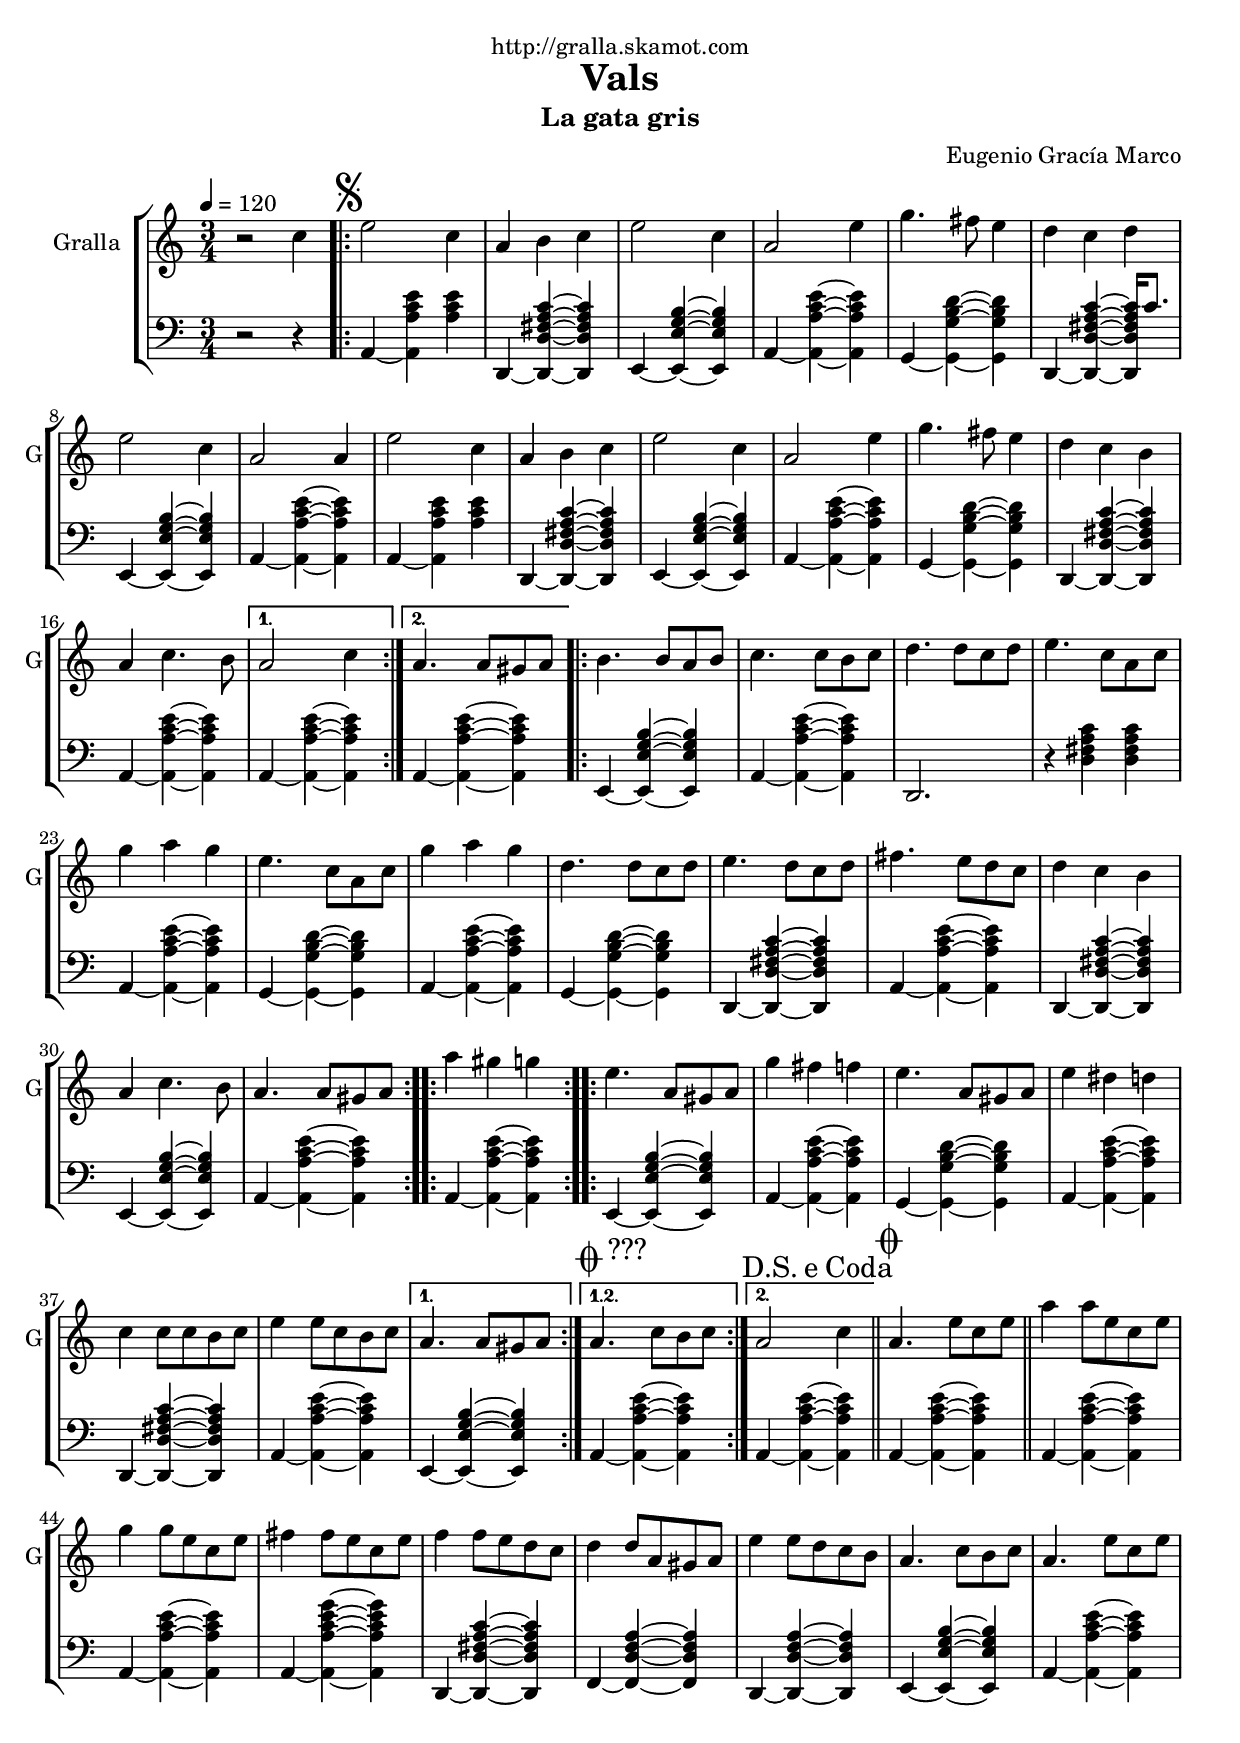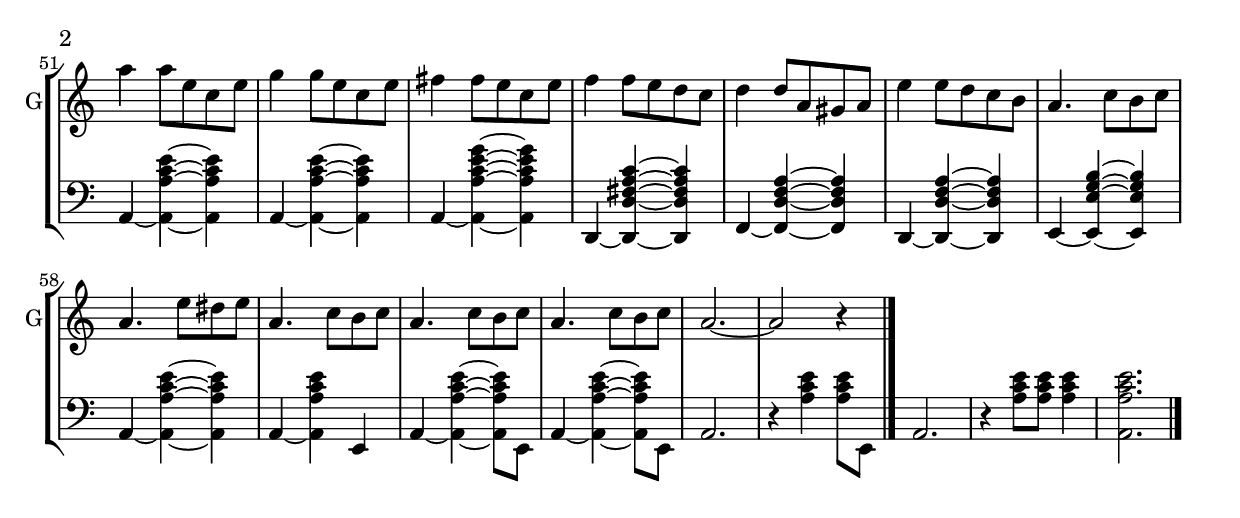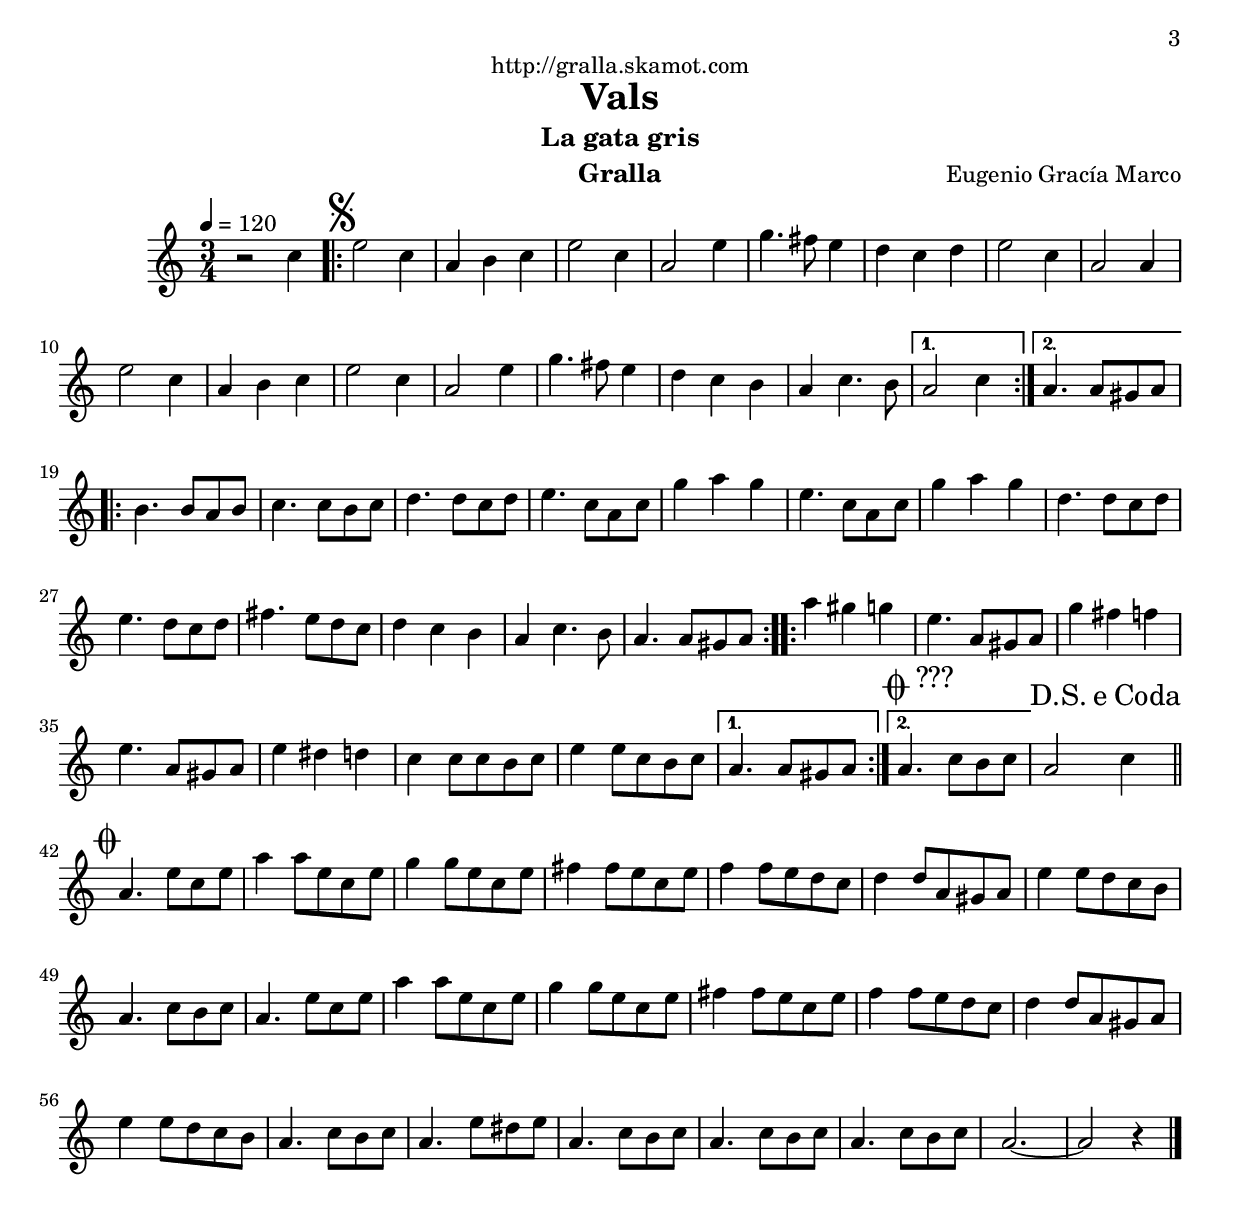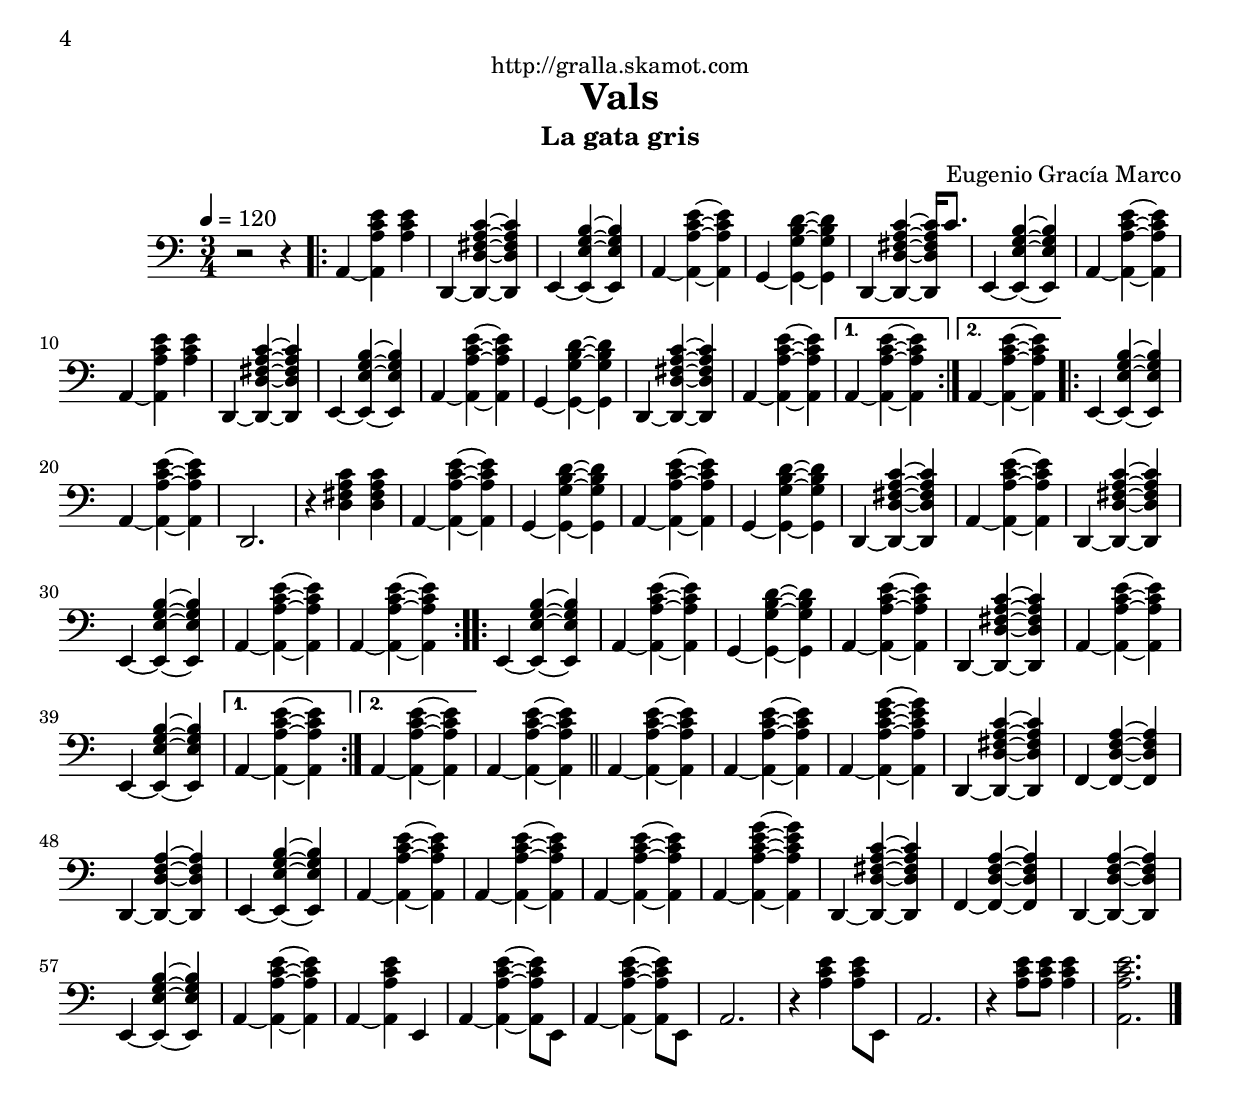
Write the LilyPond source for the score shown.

\version "2.16.2"

\header {
  dedication="http://gralla.skamot.com"
  title="Vals"
  subtitle="La gata gris"
  subsubtitle=""
  poet=""
  meter=""
  piece=""
  composer="Eugenio Gracía Marco"
  arranger=""
  opus=""
  instrument=""
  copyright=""
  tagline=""
}

liniaroAa =
\relative c''
{
  \tempo 4=120
  \clef treble
  \key c \major
  \time 3/4
  r2 c4  |
  \repeat volta 2 { \mark \markup {\musicglyph #"scripts.segno"} e2 c4  |
  a4 b c  |
  e2 c4  |
  %05
  a2 e'4  |
  g4. fis8 e4  |
  d4 c d  |
  e2 c4  |
  a2 a4  |
  %10
  e'2 c4  |
  a4 b c  |
  e2 c4  |
  a2 e'4  |
  g4. fis8 e4  |
  %15
  d4 c b  |
  a4 c4. b8 }
  \alternative { { a2 c4 }
  { a4. a8 gis a } }
  \repeat volta 2 { b4. b8 a b  |
  %20
  c4. c8 b c  |
  d4. d8 c d  |
  e4. c8 a c  |
  g'4 a g  |
  e4. c8 a c  |
  %25
  g'4 a g  |
  d4. d8 c d  |
  e4. d8 c d  |
  fis4. e8 d c  |
  d4 c b  |
  %30
  a4 c4. b8  |
  a4. a8 gis a  | }
  \repeat volta 2 { a'4 gis g  |
  e4. a,8 gis a  |
  g'4 fis f  |
  %35
  e4. a,8 gis a  |
  e'4 dis d  |
  c4 c8 c b c  |
  e4 e8 c b c }
  \alternative { { a4. a8 gis a }
  %40
  { \mark \markup {\musicglyph #"scripts.coda" ???} a4. c8 b c } }
  \mark \markup {D.S. e Coda} a2 c4  \bar "||"
  \mark \markup {\musicglyph #"scripts.coda"} a4. e'8 c e  |
  a4 a8 e c e  |
  g4 g8 e c e  |
  %45
  fis4 fis8 e c e  |
  f4 f8 e d c  |
  d4 d8 a gis a  |
  e'4 e8 d c b  |
  a4. c8 b c  |
  %50
  a4. e'8 c e  |
  a4 a8 e c e  |
  g4 g8 e c e  |
  fis4 fis8 e c e  |
  f4 f8 e d c  |
  %55
  d4 d8 a gis a  |
  e'4 e8 d c b  |
  a4. c8 b c  |
  a4. e'8 dis e  |
  a,4. c8 b c  |
  %60
  a4. c8 b c  |
  a4. c8 b c  |
  a2. ~  |
  a2 r4  \bar "|."
}

liniaroAb =
\relative a,
{
  \tempo 4=120
  \clef bass
  \key c \major
  \time 3/4
  r2 r4  |
  \repeat volta 2 { a4 ~ <a a' c e> <a' c e>  |
  d,,4 ~ <d d' fis a c> ~ <d d' fis a c>  |
  e4 ~ <e e' g b> ~ <e e' g b>  |
  %05
  a4 ~ <a a' c e> ~ <a a' c e>  |
  g4 ~ <g g' b d> ~ <g g' b d>  |
  d4 ~ <d d' fis a c> ~ <d d' fis a c>16 c''8.  |
  e,,4 ~ <e e' g b> ~ <e e' g b>  |
  a4 ~ <a a' c e> ~ <a a' c e>  |
  %10
  a4 ~ <a a' c e> <a' c e>  |
  d,,4 ~ <d d' fis a c> ~ <d d' fis a c>  |
  e4 ~ <e e' g b> ~ <e e' g b>  |
  a4 ~ <a a' c e> ~ <a a' c e>  |
  g4 ~ <g g' b d> ~ <g g' b d>  |
  %15
  d4 ~ <d d' fis a c> ~ <d d' fis a c>  |
  a'4 ~ <a a' c e> ~ <a a' c e> }
  \alternative { { a4 ~ <a a' c e> ~ <a a' c e> }
  { a4 ~ <a a' c e> ~ <a a' c e> } }
  \repeat volta 2 { e4 ~ <e e' g b> ~ <e e' g b>  |
  %20
  a4 ~ <a a' c e> ~ <a a' c e>  |
  d,2. r4 <d' fis a c> <d fis a c>  | % troigo!
  a4 ~ <a a' c e> ~ <a a' c e>  |
  g4 ~ <g g' b d> ~ <g g' b d>  |
  a4 ~ <a a' c e> ~ <a a' c e>  |
  %25
  g4 ~ <g g' b d> ~ <g g' b d>  |
  d4 ~ <d d' fis a c> ~ <d d' fis a c>  |
  a'4 ~ <a a' c e> ~ <a a' c e>  |
  d,4 ~ <d d' fis a c> ~ <d d' fis a c>  |
  e4 ~ <e e' g b> ~ <e e' g b>  |
  %30
  a4 ~ <a a' c e> ~ <a a' c e>  |
  a4 ~ <a a' c e> ~ <a a' c e>  | }
  \repeat volta 2 { e4 ~ <e e' g b> ~ <e e' g b>  |
  a4 ~ <a a' c e> ~ <a a' c e>  |
  g4 ~ <g g' b d> ~ <g g' b d>  |
  %35
  a4 ~ <a a' c e> ~ <a a' c e>  |
  d,4 ~ <d d' fis a c> ~ <d d' fis a c>  |
  a'4 ~ <a a' c e> ~ <a a' c e>  |
  e4 ~ <e e' g b> ~ <e e' g b> }
  \alternative { { a4 ~ <a a' c e> ~ <a a' c e> }
  %40
  { a4 ~ <a a' c e> ~ <a a' c e> } }
  a4 ~ <a a' c e> ~ <a a' c e>  \bar "||"
  a4 ~ <a a' c e> ~ <a a' c e>  |
  a4 ~ <a a' c e> ~ <a a' c e>  |
  a4 ~ <a a' c e g> ~ <a a' c e g>  |
  %45
  d,4 ~ <d d' fis a c> ~ <d d' fis a c>  |
  f4 ~ <f d' f a> ~ <f d' f a>  |
  d4 ~ <d d' f a> ~ <d d' f a>  |
  e4 ~ <e e' g b> ~ <e e' g b>  |
  a4 ~ <a a' c e> ~ <a a' c e>  |
  %50
  a4 ~ <a a' c e> ~ <a a' c e>  |
  a4 ~ <a a' c e> ~ <a a' c e>  |
  a4 ~ <a a' c e g> ~ <a a' c e g>  |
  d,4 ~ <d d' fis a c> ~ <d d' fis a c>  |
  f4 ~ <f d' f a> ~ <f d' f a>  |
  %55
  d4 ~ <d d' f a> ~ <d d' f a>  |
  e4 ~ <e e' g b> ~ <e e' g b>  |
  a4 ~ <a a' c e> ~ <a a' c e>  |
  a4 ~ <a a' c e> e  |
  a4 ~ <a a' c e> ~ <a a' c e>8 e  |
  %60
  a4 ~ <a a' c e> ~ <a a' c e>8 e  |
  a2. r4 <a' c e> <a c e>8 e,  | % troigo!
  a2. r4 <a' c e>8 <a c e> <a c e>4  | % troigo!
  <a, a' c e>2.  \bar "|."
}

\bookpart {
  \score {
    \new StaffGroup {
      \override Score.RehearsalMark #'self-alignment-X = #LEFT
      <<
        \new Staff \with {instrumentName = #"Gralla" shortInstrumentName = #"G"} \liniaroAa
        \new Staff \with {instrumentName = #"" shortInstrumentName = #" "} \liniaroAb
      >>
    }
    \layout {}
  }
  \score { \unfoldRepeats
    \new StaffGroup {
      \override Score.RehearsalMark #'self-alignment-X = #LEFT
      <<
        \new Staff \with {instrumentName = #"Gralla" shortInstrumentName = #"G"} \liniaroAa
        \new Staff \with {instrumentName = #"" shortInstrumentName = #" "} \liniaroAb
      >>
    }
    \midi {
      \set Staff.midiInstrument = "oboe"
      \set DrumStaff.midiInstrument = "drums"
    }
  }
}

\bookpart {
  \header {instrument="Gralla"}
  \score {
    \new StaffGroup {
      \override Score.RehearsalMark #'self-alignment-X = #LEFT
      <<
        \new Staff \liniaroAa
      >>
    }
    \layout {}
  }
  \score { \unfoldRepeats
    \new StaffGroup {
      \override Score.RehearsalMark #'self-alignment-X = #LEFT
      <<
        \new Staff \liniaroAa
      >>
    }
    \midi {
      \set Staff.midiInstrument = "oboe"
      \set DrumStaff.midiInstrument = "drums"
    }
  }
}

\bookpart {
  \header {instrument=""}
  \score {
    \new StaffGroup {
      \override Score.RehearsalMark #'self-alignment-X = #LEFT
      <<
        \new Staff \liniaroAb
      >>
    }
    \layout {}
  }
  \score { \unfoldRepeats
    \new StaffGroup {
      \override Score.RehearsalMark #'self-alignment-X = #LEFT
      <<
        \new Staff \liniaroAb
      >>
    }
    \midi {
      \set Staff.midiInstrument = "oboe"
      \set DrumStaff.midiInstrument = "drums"
    }
  }
}

